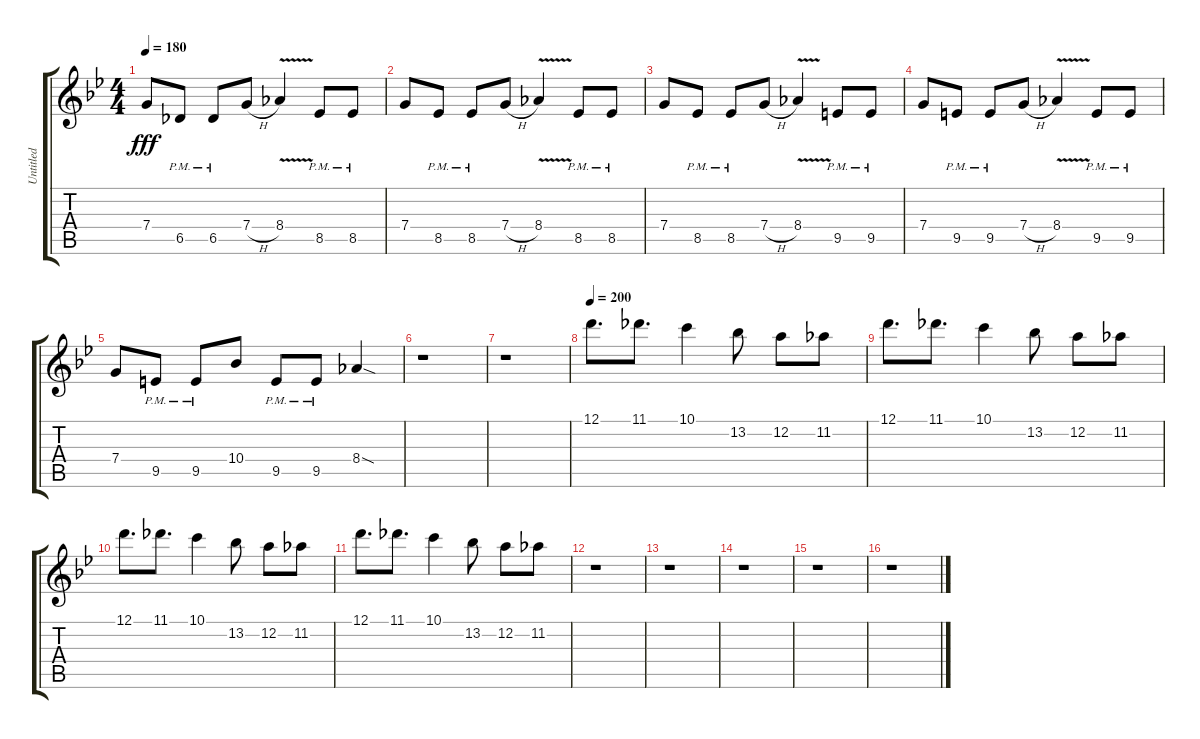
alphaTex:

\track ("Untitled" "Untitled") {instrument distortionguitar}
\staff {score tabs}
\tuning (D4 A3 F3 C3 G2 C2) {hide}
\ts (4 4)
\tempo 180
\clef g2
\ks bb
7.4.8{dy fff} 6.5{pm}.8 6.5{pm}.8 7.4{h}.8 8.4{v}.4 8.5{pm}.8 8.5{pm}.8 |
7.4.8 8.5{pm}.8 8.5{pm}.8 7.4{h}.8 8.4{v}.4 8.5{pm}.8 8.5{pm}.8 |
7.4.8 8.5{pm}.8 8.5{pm}.8 7.4{h}.8 8.4{v}.4 9.5{pm}.8 9.5{pm}.8 |
7.4.8 9.5{pm}.8 9.5{pm}.8 7.4{h}.8 8.4{v}.4 9.5{pm}.8 9.5{pm}.8 |
7.4.8 9.5{pm}.8 9.5{pm}.8 10.4.8 9.5{pm}.8 9.5{pm}.8 8.4{sod}.4 |
r.1 |
r.1 |
\tempo 200
12.1.8{d} 11.1.8{d} 10.1.4 13.2.8 12.2.8 11.2.8 |
12.1.8{d} 11.1.8{d} 10.1.4 13.2.8 12.2.8 11.2.8 |
12.1.8{d} 11.1.8{d} 10.1.4 13.2.8 12.2.8 11.2.8 |
12.1.8{d} 11.1.8{d} 10.1.4 13.2.8 12.2.8 11.2.8 |
r.1 |
r.1 |
r.1 |
r.1 |
r.1
